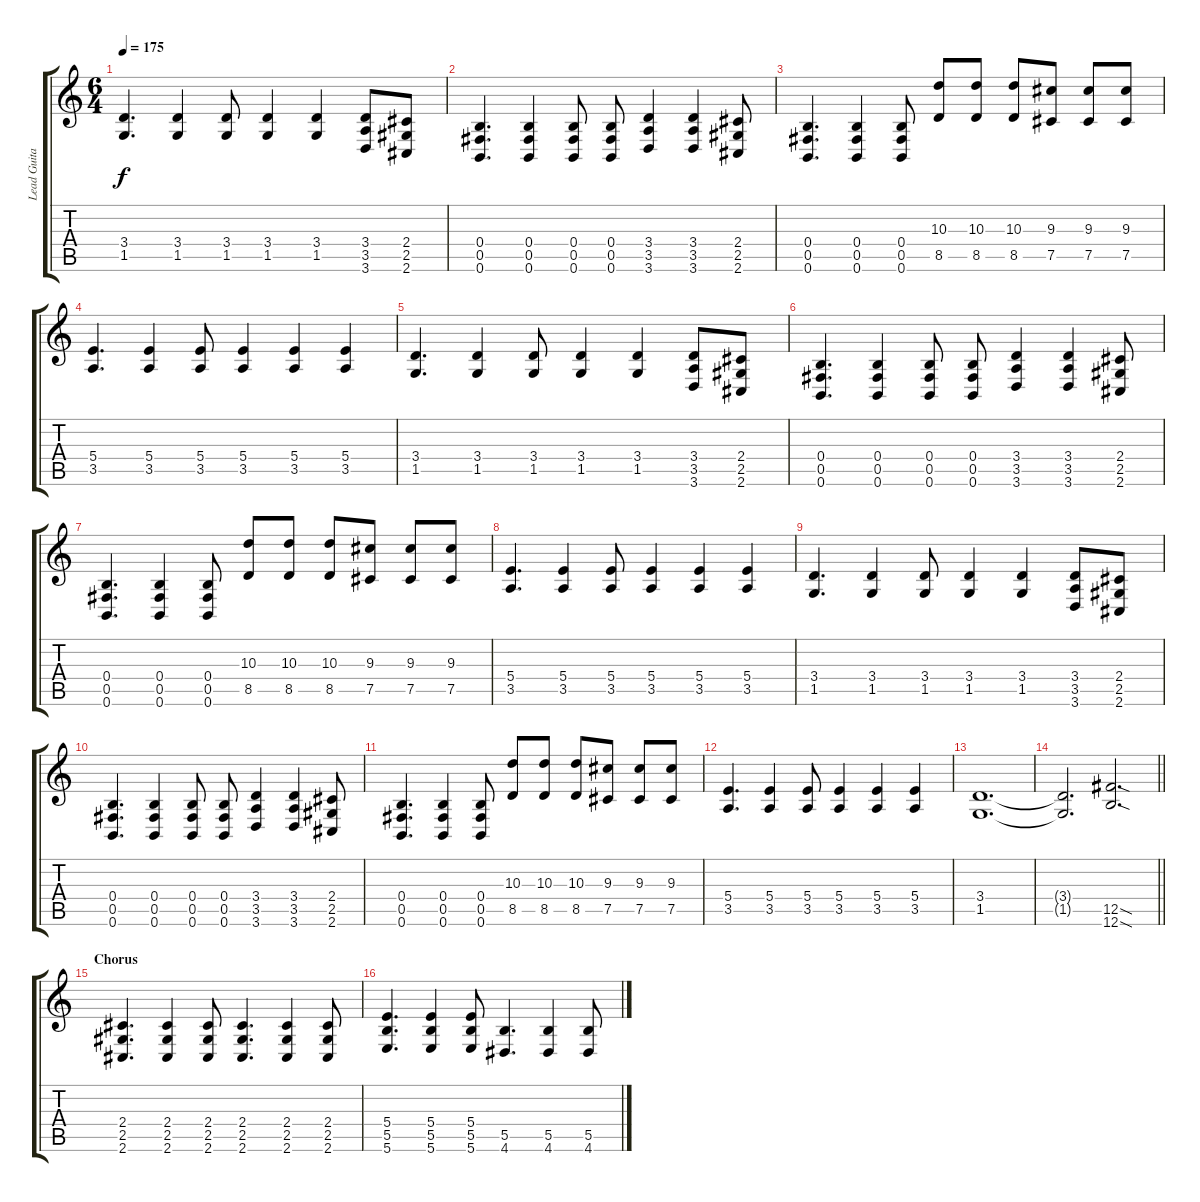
\track ("Lead Guitar (Tremonti)" "Lead Guita") {instrument distortionguitar}
\staff {score tabs}
\tuning (Db4 Ab3 E3 B2 Gb2 B1) {hide}
\ts (6 4)
\tempo 175
\clef g2
\ks c
(3.4 1.5).4{d dy f} (3.4 1.5).4 (3.4 1.5).8 (3.4 1.5).4 (3.4 1.5).4 (3.4 3.5 3.6).8 (2.4 2.5 2.6).8 |
(0.4 0.5 0.6).4{d} (0.4 0.5 0.6).4 (0.4 0.5 0.6).8 (0.4 0.5 0.6).8 (3.4 3.5 3.6).4 (3.4 3.5 3.6).4 (2.4 2.5 2.6).8 |
(0.4 0.5 0.6).4{d} (0.4 0.5 0.6).4 (0.4 0.5 0.6).8 (10.3 8.5).8 (10.3 8.5).8 (10.3 8.5).8 (9.3 7.5).8 (9.3 7.5).8 (9.3 7.5).8 |
(5.4 3.5).4{d} (5.4 3.5).4 (5.4 3.5).8 (5.4 3.5).4 (5.4 3.5).4 (5.4 3.5).4 |
(3.4 1.5).4{d} (3.4 1.5).4 (3.4 1.5).8 (3.4 1.5).4 (3.4 1.5).4 (3.4 3.5 3.6).8 (2.4 2.5 2.6).8 |
(0.4 0.5 0.6).4{d} (0.4 0.5 0.6).4 (0.4 0.5 0.6).8 (0.4 0.5 0.6).8 (3.4 3.5 3.6).4 (3.4 3.5 3.6).4 (2.4 2.5 2.6).8 |
(0.4 0.5 0.6).4{d} (0.4 0.5 0.6).4 (0.4 0.5 0.6).8 (10.3 8.5).8 (10.3 8.5).8 (10.3 8.5).8 (9.3 7.5).8 (9.3 7.5).8 (9.3 7.5).8 |
(5.4 3.5).4{d} (5.4 3.5).4 (5.4 3.5).8 (5.4 3.5).4 (5.4 3.5).4 (5.4 3.5).4 |
(3.4 1.5).4{d} (3.4 1.5).4 (3.4 1.5).8 (3.4 1.5).4 (3.4 1.5).4 (3.4 3.5 3.6).8 (2.4 2.5 2.6).8 |
(0.4 0.5 0.6).4{d} (0.4 0.5 0.6).4 (0.4 0.5 0.6).8 (0.4 0.5 0.6).8 (3.4 3.5 3.6).4 (3.4 3.5 3.6).4 (2.4 2.5 2.6).8 |
(0.4 0.5 0.6).4{d} (0.4 0.5 0.6).4 (0.4 0.5 0.6).8 (10.3 8.5).8 (10.3 8.5).8 (10.3 8.5).8 (9.3 7.5).8 (9.3 7.5).8 (9.3 7.5).8 |
(5.4 3.5).4{d} (5.4 3.5).4 (5.4 3.5).8 (5.4 3.5).4 (5.4 3.5).4 (5.4 3.5).4 |
(3.4 1.5).1{d} |
\barLineRight lightlight
(3.4{t} 1.5{t}).2{d} (12.5{sod} 12.6{sod}).2{d} |
\section ("" "Chorus")
(2.4 2.5 2.6).4{d} (2.4 2.5 2.6).4 (2.4 2.5 2.6).8 (2.4 2.5 2.6).4{d} (2.4 2.5 2.6).4 (2.4 2.5 2.6).8 |
(5.4 5.5 5.6).4{d} (5.4 5.5 5.6).4 (5.4 5.5 5.6).8 (5.5 4.6).4{d} (5.5 4.6).4 (5.5 4.6).8
